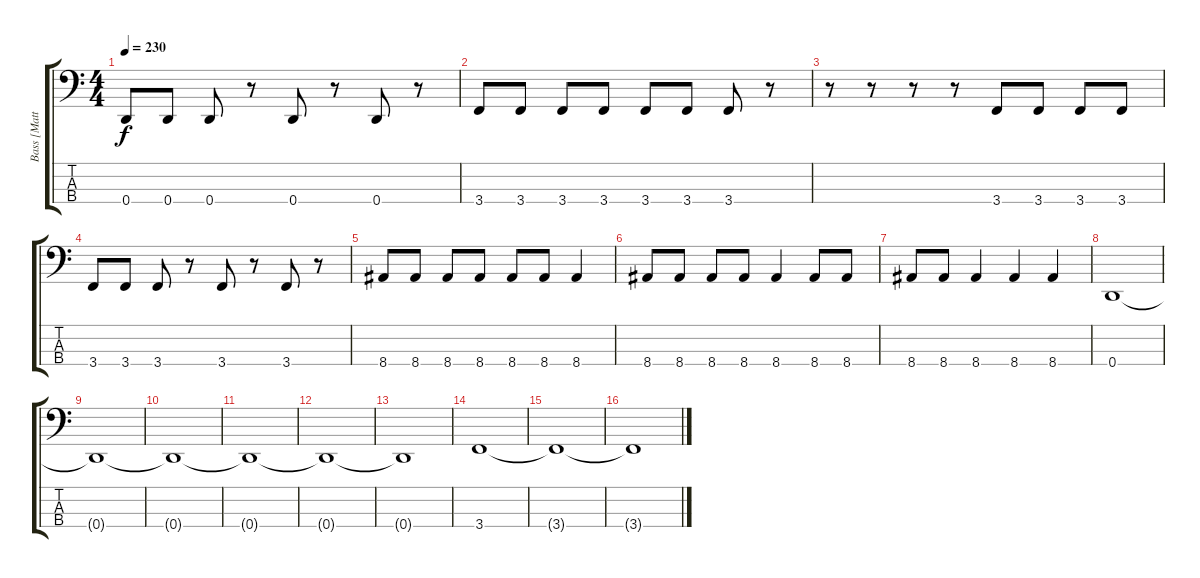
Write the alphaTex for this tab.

\track ("Bass [Matt]" "Bass [Matt") {instrument electricbasspick}
\staff {score tabs}
\tuning (G2 D2 A1 D1) {hide}
\ts (4 4)
\tempo 230
\clef f4
\ks c
0.4.8{dy f} 0.4.8 0.4.8 r.8 0.4.8 r.8 0.4.8 r.8 |
3.4.8 3.4.8 3.4.8 3.4.8 3.4.8 3.4.8 3.4.8 r.8 |
r.8 r.8 r.8 r.8 3.4.8 3.4.8 3.4.8 3.4.8 |
3.4.8 3.4.8 3.4.8 r.8 3.4.8 r.8 3.4.8 r.8 |
8.4.8 8.4.8 8.4.8 8.4.8 8.4.8 8.4.8 8.4.4 |
8.4.8 8.4.8 8.4.8 8.4.8 8.4.4 8.4.8 8.4.8 |
8.4.8 8.4.8 8.4.4 8.4.4 8.4.4 |
0.4.1 |
0.4{t}.1 |
0.4{t}.1 |
0.4{t}.1 |
0.4{t}.1 |
0.4{t}.1 |
3.4.1 |
3.4{t}.1 |
3.4{t}.1
